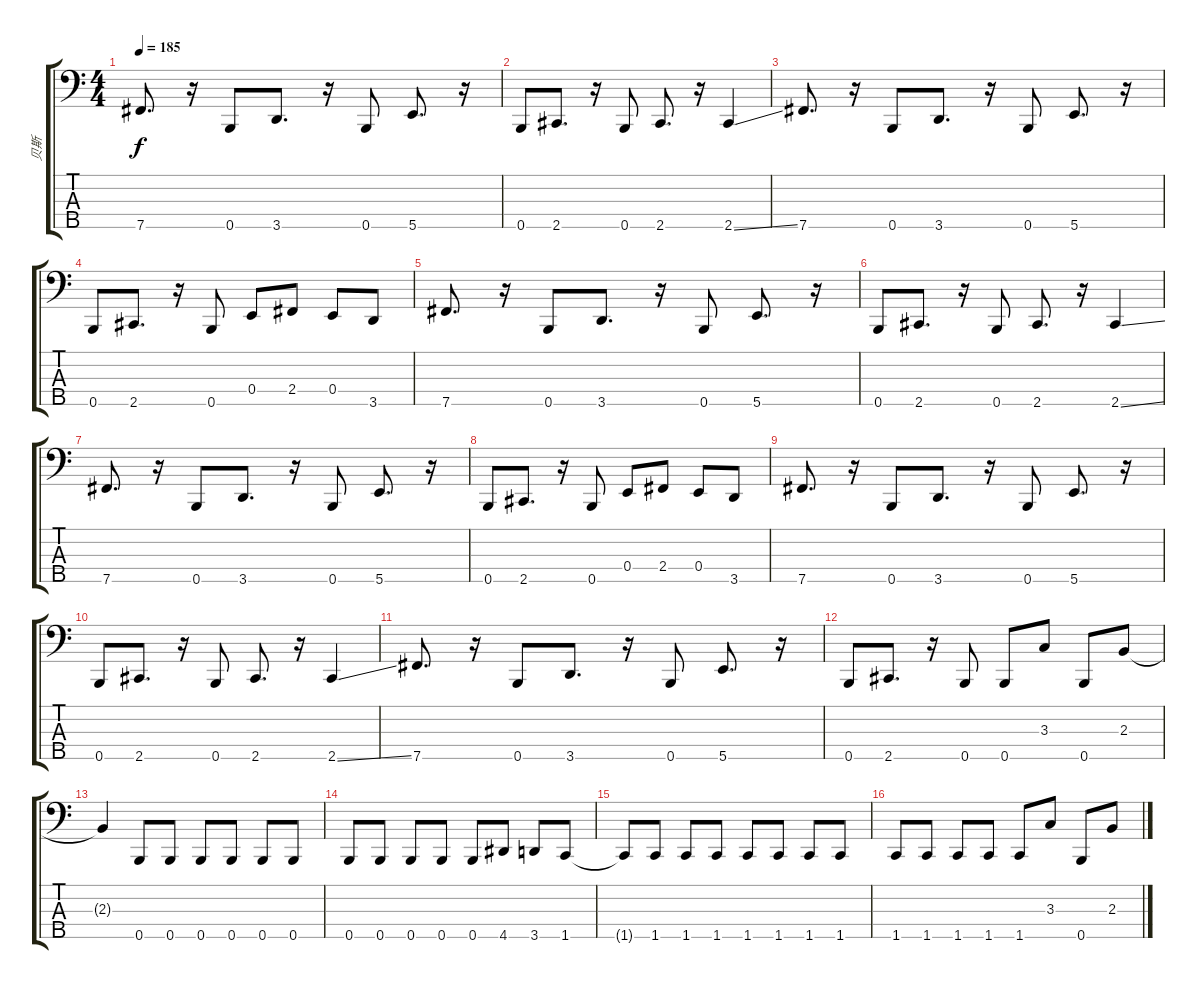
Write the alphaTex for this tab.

\track ("贝斯" "贝斯") {instrument electricbasspick}
\staff {score tabs}
\tuning (G2 D2 A1 E1 B0) {hide}
\ts (4 4)
\tempo 185
\clef f4
\ks c
7.5.8{d dy f} r.16 0.5.8 3.5.8{d} r.16 0.5.8 5.5.8{d} r.16 |
0.5.8 2.5.8{d} r.16 0.5.8 2.5.8{d} r.16 2.5{ss}.4 |
7.5.8{d} r.16 0.5.8 3.5.8{d} r.16 0.5.8 5.5.8{d} r.16 |
0.5.8 2.5.8{d} r.16 0.5.8 0.4.8 2.4.8 0.4.8 3.5.8 |
7.5.8{d} r.16 0.5.8 3.5.8{d} r.16 0.5.8 5.5.8{d} r.16 |
0.5.8 2.5.8{d} r.16 0.5.8 2.5.8{d} r.16 2.5{ss}.4 |
7.5.8{d} r.16 0.5.8 3.5.8{d} r.16 0.5.8 5.5.8{d} r.16 |
0.5.8 2.5.8{d} r.16 0.5.8 0.4.8 2.4.8 0.4.8 3.5.8 |
7.5.8{d} r.16 0.5.8 3.5.8{d} r.16 0.5.8 5.5.8{d} r.16 |
0.5.8 2.5.8{d} r.16 0.5.8 2.5.8{d} r.16 2.5{ss}.4 |
7.5.8{d} r.16 0.5.8 3.5.8{d} r.16 0.5.8 5.5.8{d} r.16 |
0.5.8 2.5.8{d} r.16 0.5.8 0.5.8 3.3.8 0.5.8 2.3.8 |
2.3{t}.4 0.5.8 0.5.8 0.5.8 0.5.8 0.5.8 0.5.8 |
0.5.8 0.5.8 0.5.8 0.5.8 0.5.8 4.5.8 3.5.8 1.5.8 |
1.5{t}.8 1.5.8 1.5.8 1.5.8 1.5.8 1.5.8 1.5.8 1.5.8 |
1.5.8 1.5.8 1.5.8 1.5.8 1.5.8 3.3.8 0.5.8 2.3.8
